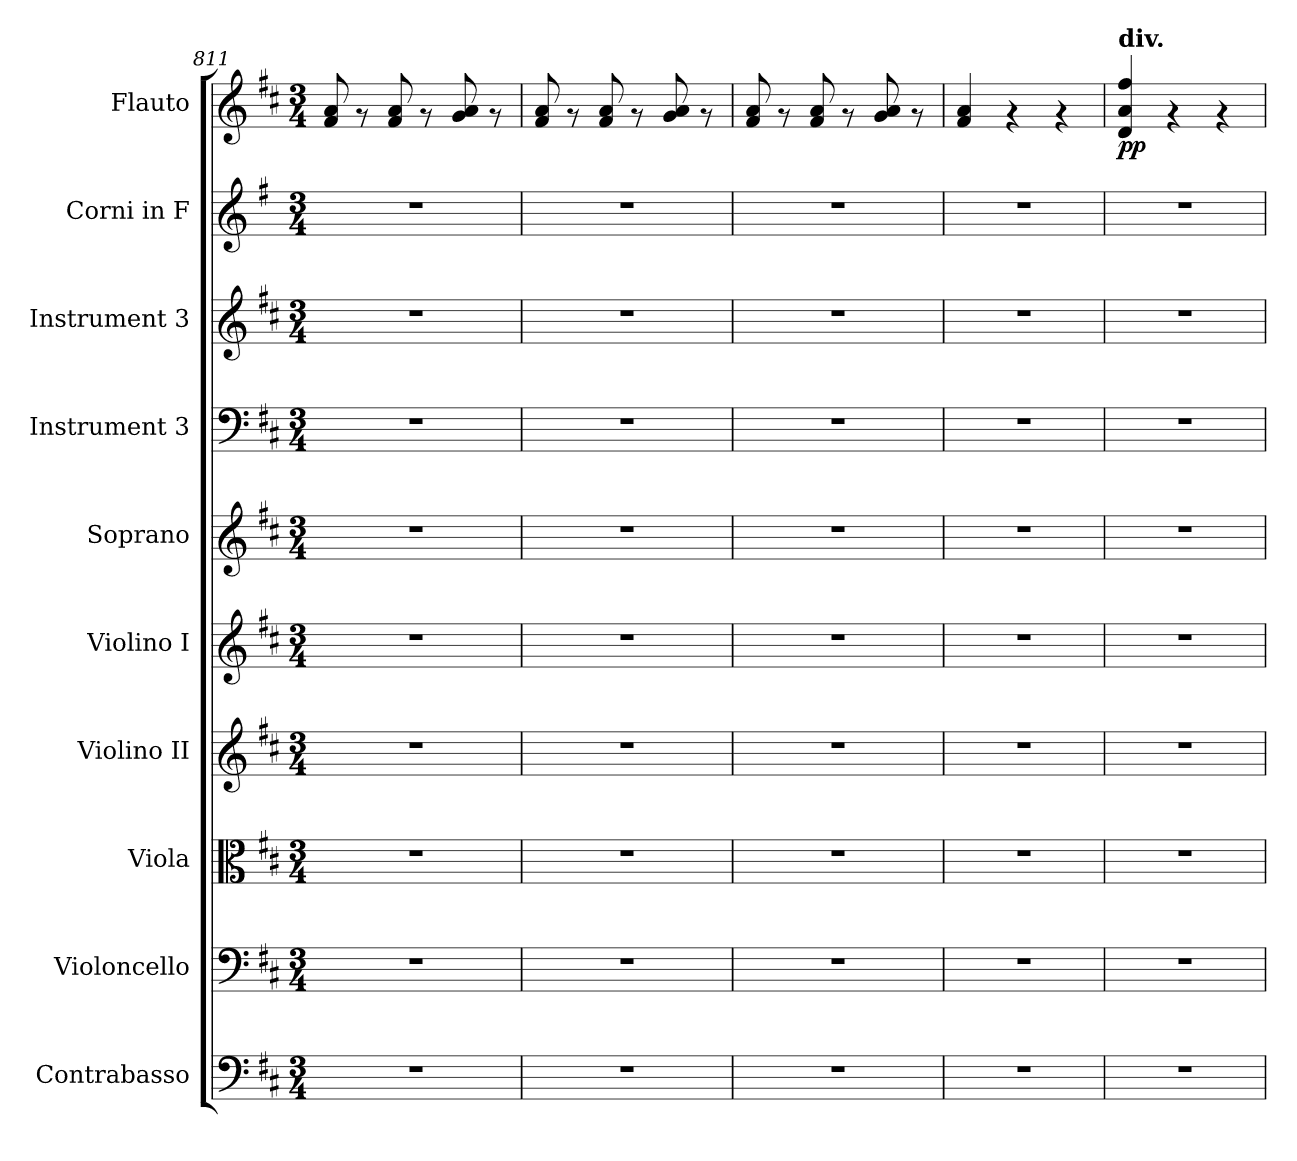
**kern	**kern	**kern	**kern	**kern	**kern	**kern	**kern	**kern	**kern	**dynam
*part10	*part9	*part8	*part7	*part6	*part5	*part4	*part3	*part2	*part1	*part1
*staff10	*staff9	*staff8	*staff7	*staff6	*staff5	*staff4	*staff3	*staff2	*staff1	*staff1
*I"Contrabasso	*I"Violoncello	*I"Viola	*I"Violino II	*I"Violino I	*I"Soprano	*I"Instrument 3	*I"Instrument 3	*I"Corni in F	*I"Flauto	*
*I'Cb.	*I'Vc.	*I'Vla.	*I'Vln. II	*I'Vln. I	*I'S	*	*	*I'Cor.	*I'Fl.	*
*clefF4	*clefF4	*clefC3	*clefG2	*clefG2	*clefG2	*clefF4	*clefG2	*clefG2	*clefG2	*
*ITrd1c2	*ITrd1c2	*ITrd1c2	*ITrd1c2	*ITrd1c2	*ITrd1c2	*ITrd1c2	*ITrd1c2	*ITrd4c7	*ITrd1c2	*
*k[]	*k[]	*k[]	*k[]	*k[]	*k[]	*k[]	*k[]	*k[]	*k[]	*
*C:	*C:	*C:	*C:	*C:	*C:	*C:	*C:	*C:	*C:	*
*M3/4	*M3/4	*M3/4	*M3/4	*M3/4	*M3/4	*M3/4	*M3/4	*M3/4	*M3/4	*
=811	=811	=811	=811	=811	=811	=811	=811	=811	=811	=811
2.r	2.r	2.r	2.r	2.r	2.r	2.r	2.r	2.r	8g/ 8e/	.
.	.	.	.	.	.	.	.	.	8rf	.
.	.	.	.	.	.	.	.	.	8g/ 8e/	.
.	.	.	.	.	.	.	.	.	8rf	.
.	.	.	.	.	.	.	.	.	8f/ 8g/	.
.	.	.	.	.	.	.	.	.	8rf	.
=812	=812	=812	=812	=812	=812	=812	=812	=812	=812	=812
2.r	2.r	2.r	2.r	2.r	2.r	2.r	2.r	2.r	8g/ 8e/	.
.	.	.	.	.	.	.	.	.	8rf	.
.	.	.	.	.	.	.	.	.	8g/ 8e/	.
.	.	.	.	.	.	.	.	.	8rf	.
.	.	.	.	.	.	.	.	.	8f/ 8g/	.
.	.	.	.	.	.	.	.	.	8rf	.
=813	=813	=813	=813	=813	=813	=813	=813	=813	=813	=813
2.r	2.r	2.r	2.r	2.r	2.r	2.r	2.r	2.r	8g/ 8e/	.
.	.	.	.	.	.	.	.	.	8rf	.
.	.	.	.	.	.	.	.	.	8g/ 8e/	.
.	.	.	.	.	.	.	.	.	8rf	.
.	.	.	.	.	.	.	.	.	8f/ 8g/	.
.	.	.	.	.	.	.	.	.	8rf	.
!!LO:LB:g=z
=814	=814	=814	=814	=814	=814	=814	=814	=814	=814	=814
2.r	2.r	2.r	2.r	2.r	2.r	2.r	2.r	2.r	4g/ 4e/	.
.	.	.	.	.	.	.	.	.	4rf	.
.	.	.	.	.	.	.	.	.	4rf	.
=815	=815	=815	=815	=815	=815	=815	=815	=815	=815	=815
!	!	!	!	!	!	!	!	!	!LO:TX:a:B:t=div.	!
!	!	!	!	!	!	!	!	!	!	!LO:DY:b
2.r	2.r	2.r	2.r	2.r	2.r	2.r	2.r	2.r	4ee/ 4g/ 4c/	pp
.	.	.	.	.	.	.	.	.	4rf	.
.	.	.	.	.	.	.	.	.	4rf	.
=	=	=	=	=	=	=	=	=	=	=
*-	*-	*-	*-	*-	*-	*-	*-	*-	*-	*-
